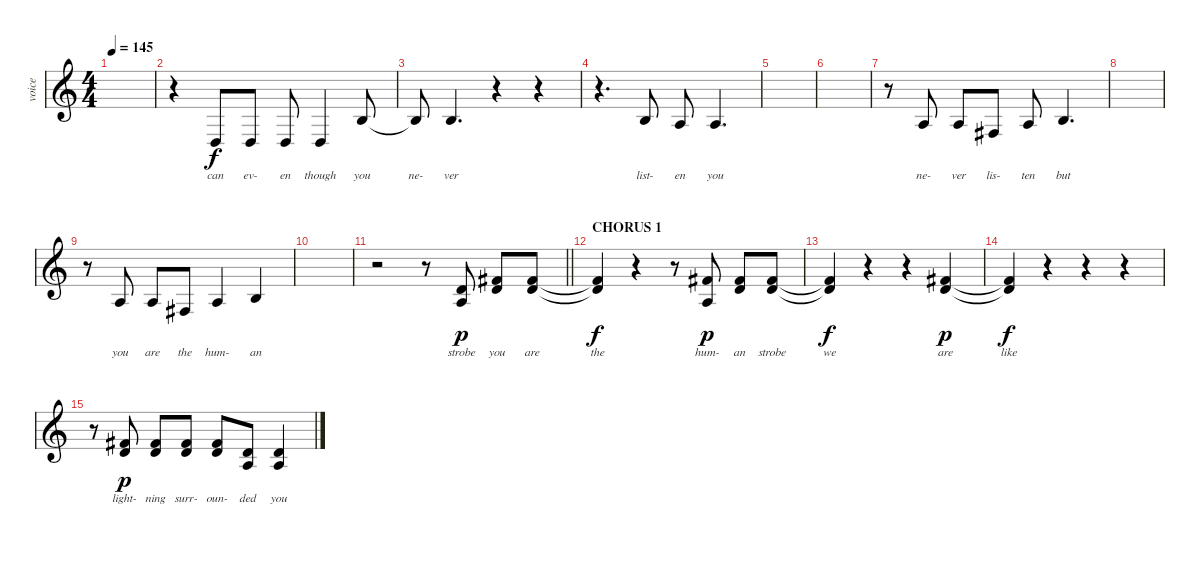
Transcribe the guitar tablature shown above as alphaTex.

\track ("voice" "voice") {instrument altosax}
\staff {score}
\tuning (E4 B3 G3 D3 A2 E2) {hide}
\ts (4 4)
\tempo 145
\clef g2
\ks c
|
r.4 0.4.8{lyrics (0 "can") lyrics (1 "") lyrics (2 "") lyrics (3 "") lyrics (4 "")} 0.4.8{lyrics (0 "ev-") lyrics (1 "") lyrics (2 "") lyrics (3 "") lyrics (4 "")} 0.4.8{lyrics (0 "en") lyrics (1 "") lyrics (2 "") lyrics (3 "") lyrics (4 "")} 0.4.4{lyrics (0 "though") lyrics (1 "") lyrics (2 "") lyrics (3 "") lyrics (4 "")} 0.2.8{lyrics (0 "you") lyrics (1 "") lyrics (2 "") lyrics (3 "") lyrics (4 "")} |
0.2{t}.8{lyrics (0 "ne-") lyrics (1 "") lyrics (2 "") lyrics (3 "") lyrics (4 "")} 0.2.4{d lyrics (0 "ver") lyrics (1 "") lyrics (2 "") lyrics (3 "") lyrics (4 "")} r.4 r.4 |
r.4{d} 0.2.8{lyrics (0 "list-") lyrics (1 "") lyrics (2 "") lyrics (3 "") lyrics (4 "")} 2.3.8{lyrics (0 "en") lyrics (1 "") lyrics (2 "") lyrics (3 "") lyrics (4 "")} 2.3.4{d lyrics (0 "you") lyrics (1 "") lyrics (2 "") lyrics (3 "") lyrics (4 "")} |
|
|
r.8 2.3.8{lyrics (0 "ne-") lyrics (1 "") lyrics (2 "") lyrics (3 "") lyrics (4 "")} 2.3.8{lyrics (0 "ver") lyrics (1 "") lyrics (2 "") lyrics (3 "") lyrics (4 "")} 4.4.8{lyrics (0 "lis-") lyrics (1 "") lyrics (2 "") lyrics (3 "") lyrics (4 "")} 2.3.8{lyrics (0 "ten") lyrics (1 "") lyrics (2 "") lyrics (3 "") lyrics (4 "")} 0.2.4{d lyrics (0 "but") lyrics (1 "") lyrics (2 "") lyrics (3 "") lyrics (4 "")} |
|
r.8 2.3.8{lyrics (0 "you") lyrics (1 "") lyrics (2 "") lyrics (3 "") lyrics (4 "")} 2.3.8{lyrics (0 "are") lyrics (1 "") lyrics (2 "") lyrics (3 "") lyrics (4 "")} 4.4.8{lyrics (0 "the") lyrics (1 "") lyrics (2 "") lyrics (3 "") lyrics (4 "")} 2.3.4{lyrics (0 "hum-") lyrics (1 "") lyrics (2 "") lyrics (3 "") lyrics (4 "")} 0.2.4{lyrics (0 "an") lyrics (1 "") lyrics (2 "") lyrics (3 "") lyrics (4 "")} |
|
\barLineRight lightlight
r.2 r.8 (3.2 2.3).8{lyrics (0 "strobe") lyrics (1 "") lyrics (2 "") lyrics (3 "") lyrics (4 "") dy p} (2.1 3.2).8{lyrics (0 "you") lyrics (1 "") lyrics (2 "") lyrics (3 "") lyrics (4 "")} (2.1 3.2).8{lyrics (0 "are") lyrics (1 "") lyrics (2 "") lyrics (3 "") lyrics (4 "")} |
\section ("" "CHORUS 1")
(2.1{t} 3.2{t}).4{lyrics (0 "the") lyrics (1 "") lyrics (2 "") lyrics (3 "") lyrics (4 "") dy f} r.4 r.8 (2.1 2.3).8{lyrics (0 "hum-") lyrics (1 "") lyrics (2 "") lyrics (3 "") lyrics (4 "") dy p} (2.1 3.2).8{lyrics (0 "an") lyrics (1 "") lyrics (2 "") lyrics (3 "") lyrics (4 "")} (2.1 3.2).8{lyrics (0 "strobe") lyrics (1 "") lyrics (2 "") lyrics (3 "") lyrics (4 "")} |
(2.1{t} 3.2{t}).4{lyrics (0 "we") lyrics (1 "") lyrics (2 "") lyrics (3 "") lyrics (4 "") dy f} r.4 r.4 (2.1 3.2).4{lyrics (0 "are") lyrics (1 "") lyrics (2 "") lyrics (3 "") lyrics (4 "") dy p} |
(2.1{t} 3.2{t}).4{lyrics (0 "like") lyrics (1 "") lyrics (2 "") lyrics (3 "") lyrics (4 "") dy f} r.4 r.4 r.4 |
r.8 (2.1 3.2).8{lyrics (0 "light-") lyrics (1 "") lyrics (2 "") lyrics (3 "") lyrics (4 "") dy p} (2.1 3.2).8{lyrics (0 "ning") lyrics (1 "") lyrics (2 "") lyrics (3 "") lyrics (4 "")} (2.1 3.2).8{lyrics (0 "surr-") lyrics (1 "") lyrics (2 "") lyrics (3 "") lyrics (4 "")} (2.1 3.2).8{lyrics (0 "oun-") lyrics (1 "") lyrics (2 "") lyrics (3 "") lyrics (4 "")} (3.2 2.3).8{lyrics (0 "ded") lyrics (1 "") lyrics (2 "") lyrics (3 "") lyrics (4 "")} (3.2 2.3).4{lyrics (0 "you") lyrics (1 "") lyrics (2 "") lyrics (3 "") lyrics (4 "")}
